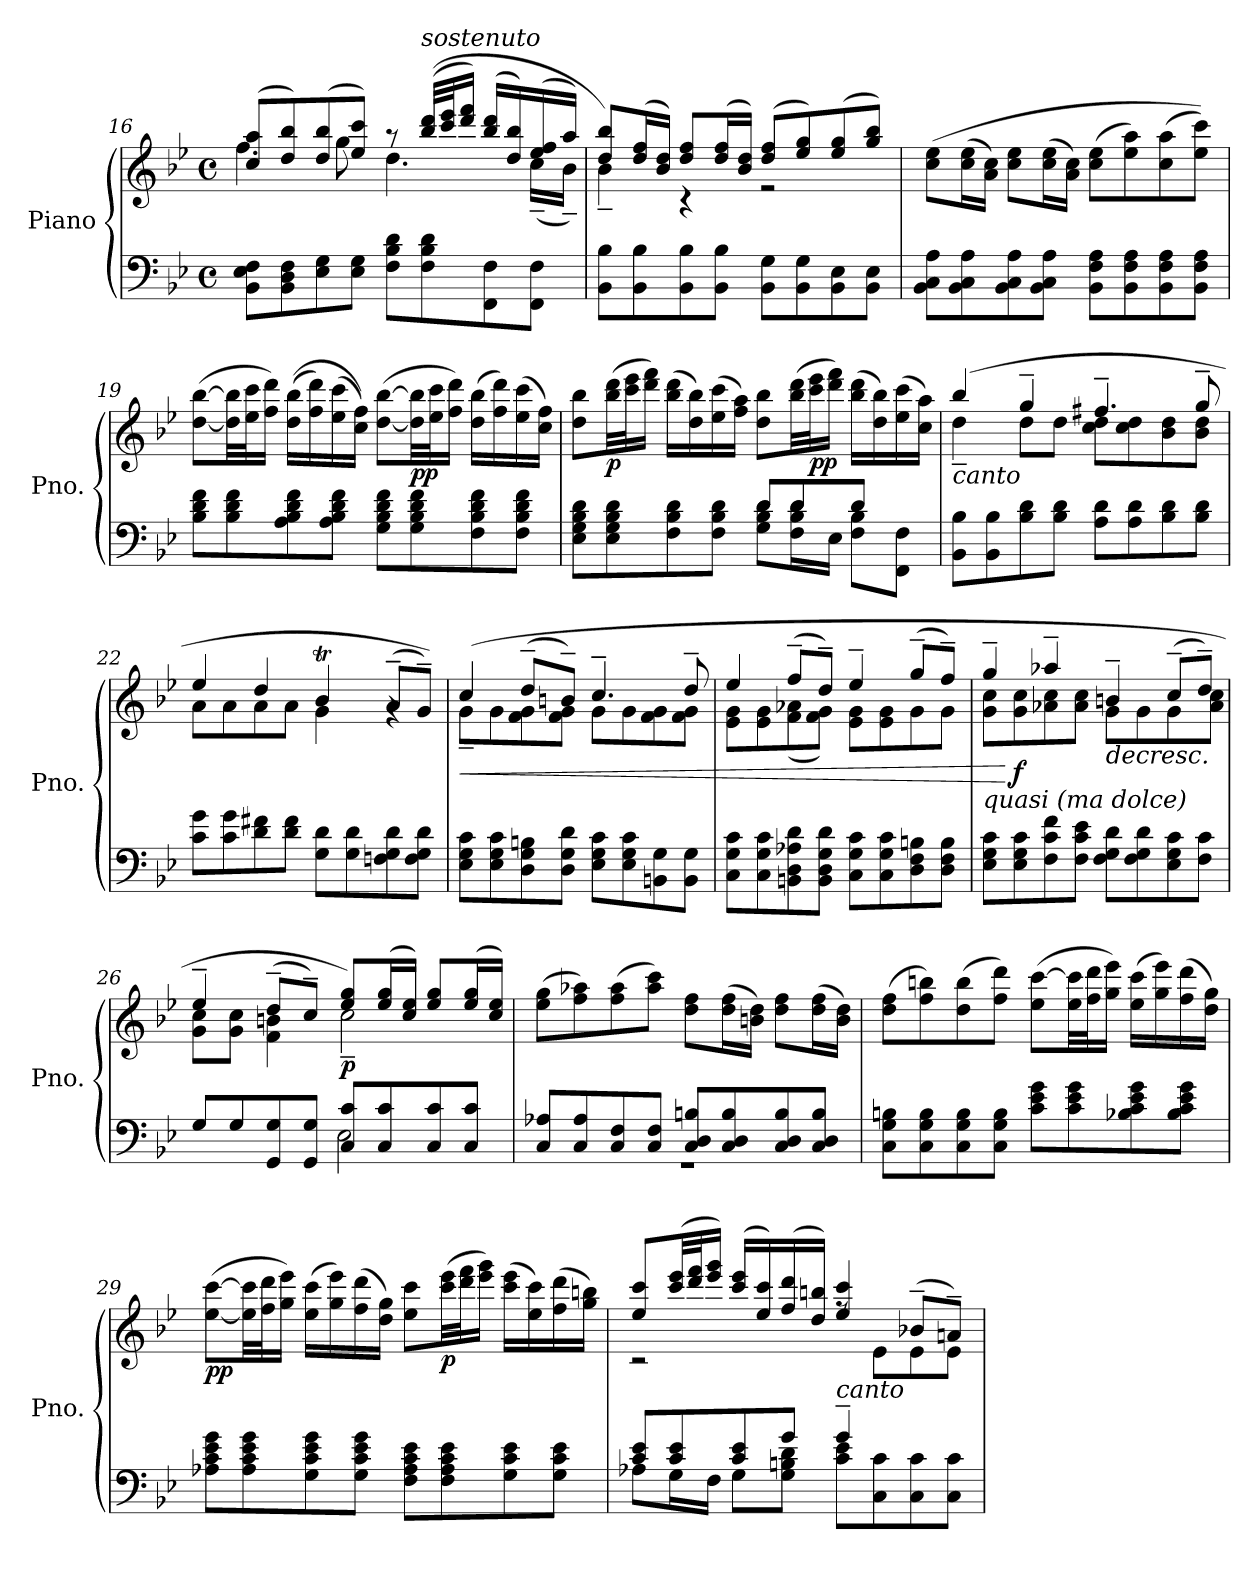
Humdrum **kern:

**kern	**kern	**dynam
*part1	*part1	*part1
*staff2	*staff1	*staff1/2
*I"Piano	*	*
*I'Pno.	*	*
*clefF4	*clefG2	*
*k[b-e-]	*k[b-e-]	*
*M4/4	*M4/4	*
*met(c)	*met(c)	*
=16	=16	=16
*	*^	*
8BB-\ 8E-\ 8F\L	(8cc/ 8aa/L	4.ff\	.
8BB-\ 8D\ 8F\	8dd/ 8bb-/)	.	.
8E-\ 8G\	(8dd/ 8bb-/	.	.
8E-\ 8G\J	8ee-/ 8ccc/J)	8gg\	.
8F\ 8B-\ 8d\L	8raa	4.dd\	.
!	!LO:TX:a:i:t=sostenuto	!	!
8F\ 8B-\ 8d\	((32bb-/ 32ddd/LLL	.	.
.	32ccc/ 32eee-/J	.	.
.	16ddd/ 16fff/JJ)	.	.
8FF\ 8F\	(16bb-/ 16ddd/LL	.	.
.	16dd/ 16bb-/)	.	.
8FF\ 8F\J	(16ee-/ 16ff/	(16cc~\LL	.
.	16aa/JJ)	16b-~\JJ)	.
!!LO:LB:g=z	!!
=17	=17	=17	=17
8BB-\ 8B-\L	8dd/ 8bb-/L)	4b-~\	.
8BB-\ 8B-\	(16dd/ 16ff/L	.	.
.	16b-/ 16dd/JJ)	.	.
8BB-\ 8B-\	8dd/ 8ff/L	4r	.
8BB-\ 8B-\J	(16dd/ 16ff/L	.	.
.	16b-/ 16dd/JJ)	.	.
8BB-\ 8G\L	(8dd/ 8ff/L	2r	.
8BB-\ 8G\	8ee-/ 8gg/)	.	.
8BB-\ 8E-\	(8ee-/ 8gg/	.	.
8BB-\ 8E-\J	8gg/ 8bb-/J)	.	.
*	*v	*v	*
=18	=18	=18
8BB-\ 8C\ 8A\L	(8cc\ 8ee-\L	.
8BB-\ 8C\ 8A\	(16cc\ 16ee-\L	.
.	16a\ 16cc\JJ)	.
8BB-\ 8C\ 8A\	8cc\ 8ee-\L	.
8BB-\ 8C\ 8A\J	(16cc\ 16ee-\L	.
.	16a\ 16cc\JJ)	.
8BB-\ 8F\ 8A\L	(8cc\ 8ee-\L	.
8BB-\ 8F\ 8A\	8ee-\ 8aa\)	.
8BB-\ 8F\ 8A\	(8cc\ 8aa\	.
8BB-\ 8F\ 8A\J	8ee-\ 8ccc\J))	.
=19	=19	=19
8B-\ 8d\ 8f\L	([8dd\ [8bb-\L	.
8B-\ 8d\ 8f\	32dd\] 32bb-\]LL	.
.	32ee-\ 32ccc\J	.
.	16ff\ 16ddd\JJ)	.
8A\ 8B-\ 8d\ 8f\	((16dd\ 16bb-\LL	.
.	16ff\ 16ddd\)	.
8A\ 8B-\ 8d\ 8f\J	(16ee-\ 16ccc\	.
.	16cc\ 16ff\JJ))	.
8G\ 8B-\ 8d\ 8f\L	([8dd\ [8bb-\L	.
!	!	!LO:DY:b
8G\ 8B-\ 8d\ 8f\	32dd\] 32bb-\]LL	pp
.	32ee-\ 32ccc\J	.
.	16ff\ 16ddd\JJ)	.
8F\ 8B-\ 8d\ 8f\	(16dd\ 16bb-\LL	.
.	16ff\ 16ddd\)	.
8F\ 8B-\ 8d\ 8f\J	(16ee-\ 16ccc\	.
.	16cc\ 16ff\JJ)	.
!!LO:LB:g=z
=20	=20	=20
*^	*	*
8E-\ 8G\ 8B-\ 8d\L	2ryy	8dd\ 8bb-\L	.
!	!	!	!LO:DY:b
8E-\ 8G\ 8B-\ 8d\	.	(32bb-\ 32ddd\LL	p
.	.	32ccc\ 32eee-\J	.
.	.	16ddd\ 16fff\JJ)	.
8F\ 8B-\ 8d\	.	(16bb-\ 16ddd\LL	.
.	.	16dd\ 16bb-\)	.
8F\ 8B-\ 8d\J	.	(16ee-\ 16ccc\	.
.	.	16ff\ 16aa\JJ)	.
8G\ 8B-\ 8d\L	8d/L	8dd\ 8bb-\L	.
16F\ 16B-\ 16d\L	8d/	(32bb-\ 32ddd\LL	.
!	!	!	!LO:DY:b
.	.	32ccc\ 32eee-\J	pp
16E-\JJ	.	16ddd\ 16fff\JJ)	.
8F\ 8B-\L	8d/J	(16bb-\ 16ddd\LL	.
.	.	16dd\ 16bb-\)	.
8FF\ 8F\J	8ryy	(16ee-\ 16ccc\	.
.	.	16cc\ 16aa\JJ)	.
*v	*v	*	*
=21	=21	=21
*	*^	*
!	!LO:TX:b:i:t=canto	!	!
8BB-\ 8B-\L	(4bb-/	4dd~\	.
8BB-\ 8B-\	.	.	.
8B-\ 8d\	4gg~/	8dd\L	.
8B-\ 8d\J	.	8dd\J	.
8A\ 8d\L	4.ff#X~/	8cc\ 8dd\L	.
8A\ 8d\	.	8cc\ 8dd\	.
8B-\ 8d\	.	8b-\ 8dd\	.
8B-\ 8d\J	8gg~/	8b-\ 8dd\J	.
=22	=22	=22	=22
*^	*	*	*
1ryy	8c\ 8g\L	4ee-/	8a\L	.
.	8c\ 8g\	.	8a\	.
.	8d\ 8f#X\	4dd/	8a\	.
.	8d\ 8f#\J	.	8a\J	.
.	8G\ 8d\L	4b-T/	4g\	.
.	8G\ 8d\	.	.	.
.	8Fn\ 8G\ 8d\	(8a~/L	4rg	.
.	8F\ 8G\ 8d\J	8g~/J))	.	.
!!LO:LB:g=z	!!
=23	=23	=23	=23	=23
!	!	!	!	!LO:HP:b
*v	*v	*	*	*
8E-\ 8G\ 8c\L	(4cc/	8g~\L	<
8E-\ 8G\ 8c\	.	8g\	.
8D\ 8G\ 8Bn\	(8dd~/L	8f\ 8g\	.
8D\ 8G\ 8d\J	8bn~/J)	8f\ 8g\J	.
8E-\ 8G\ 8c\L	4.cc~/	8g\L	.
8E-\ 8G\ 8c\	.	8g\	.
8BBn\ 8G\	.	8f\ 8g\	.
8BB\ 8G\J	8dd~/	8f\ 8g\J	.
=24	=24	=24	=24
8C\ 8G\ 8c\L	4ee-/	8e-\ 8g\L	.
8C\ 8G\ 8c\	.	8e-\ 8g\	.
8BBn\ 8D\ 8A-X\ 8d\	(8ff~/L	(>8f\ 8a-X\	.
8BB\ 8D\ 8G\ 8d\J	8dd~/J)	8f\ 8g\J)	.
8C\ 8G\ 8c\L	4ee-~/	8e-\ 8g\L	.
8C\ 8G\ 8c\	.	8e-\ 8g\	.
8D\ 8F\ 8Bn\	(8gg~/L	8g\	.
8D\ 8F\ 8B\J	8ff~/J)	8g\J	.
=25	=25	=25	=25
!	!LO:TX:b:i:t=quasi    (ma dolce)	!	!
8E-\ 8G\ 8c\L	4gg~/	8g\ 8cc\L	.
!	!	!	!LO:DY:n=1:b
8E-\ 8G\ 8c\	.	8g\ 8cc\	[ f
8F\ 8c\ 8f\	4aa-X~/	8a-X\ 8cc\	.
8F\ 8c\ 8e-\J	.	8a-\ 8cc\J	.
!	!	!	!LO:HP:b
8F\ 8G\ 8d\L	4bn~/	8g\L	>
8F\ 8G\ 8d\	.	8g\	.
8E-\ 8G\ 8c\	(>8cc~/L	8g\	.
8F\ 8c\J	8dd~/J)	8a-\ 8cc\J	.
!!LO:PB:g=z	!!
=26	=26	=26	=26
*^	*	*	*
8G/L	2ryy	4ee-~/	8g\ 8cc\L	.
8G/	.	.	8g\ 8cc\J	.
8GG/ 8G/	.	(8dd~/L	4f\ 4bn\	.
8GG/ 8G/J	.	8cc~/J)	.	.
!	!	!	!	!LO:DY:b
8C/ 8c/L	2E-\	8ee-/ 8gg/L)	2cc~\	p
8C/ 8c/	.	(16ee-/ 16gg/L	.	.
.	.	16cc/ 16ee-/JJ)	.	.
8C/ 8c/	.	8ee-/ 8gg/L	.	.
8C/ 8c/J	.	(16ee-/ 16gg/L	.	.
.	.	16cc/ 16ee-/JJ)	.	.
*v	*v	*	*	*
*	*v	*v	*
.	.	]
=27	=27	=27
*^	*	*
8C/ 8A-X/L	1r	(8ee-\ 8gg\L	.
8C/ 8A-/	.	8ff\ 8aa-X\)	.
8C/ 8F/	.	(8ff\ 8aa-\	.
8C/ 8F/J	.	8aa-\ 8ccc\J)	.
8C/ 8D/ 8Bn/L	.	8dd\ 8ff\L	.
8C/ 8D/ 8B/	.	(16dd\ 16ff\L	.
.	.	16bn\ 16dd\JJ)	.
8C/ 8D/ 8B/	.	8dd\ 8ff\L	.
8C/ 8D/ 8B/J	.	(16dd\ 16ff\L	.
.	.	16b\ 16dd\JJ)	.
*v	*v	*	*
=28	=28	=28
8C\ 8G\ 8Bn\L	(8dd\ 8ff\L	.
8C\ 8G\ 8B\	8ff\ 8bbn\)	.
8C\ 8G\ 8B\	(8dd\ 8bb\	.
8C\ 8G\ 8B\J	8ff\ 8ddd\J)	.
8c\ 8e-\ 8g\L	(8ee-\ [8ccc\L	.
8c\ 8e-\ 8g\	32ee-\ 32ccc\]LL	.
.	32ff\ 32ddd\J	.
.	16gg\ 16eee-\JJ)	.
8B-X\ 8c\ 8e-\ 8g\	(16ee-\ 16ccc\LL	.
.	16gg\ 16eee-\)	.
8B-\ 8c\ 8e-\ 8g\J	(16ff\ 16ddd\	.
.	16dd\ 16gg\JJ)	.
!!LO:LB:g=z
=29	=29	=29
!	!	!LO:DY:b
8A-X\ 8c\ 8e-\ 8g\L	([8ee-\ [8ccc\L	pp
8A-\ 8c\ 8e-\ 8g\	32ee-\] 32ccc\]LL	.
.	32ff\ 32ddd\J	.
.	16gg\ 16eee-\JJ)	.
8G\ 8c\ 8e-\ 8g\	(16ee-\ 16ccc\LL	.
.	16gg\ 16eee-\)	.
8G\ 8c\ 8e-\ 8g\J	(16ff\ 16ddd\	.
.	16dd\ 16gg\JJ)	.
8F\ 8A-\ 8c\ 8e-\L	8ee-\ 8ccc\L	.
!	!	!LO:DY:b
8F\ 8A-\ 8c\ 8e-\	(32ccc\ 32eee-\LL	p
.	32ddd\ 32fff\J	.
.	16eee-\ 16ggg\JJ)	.
8G\ 8c\ 8e-\	(16ccc\ 16eee-\LL	.
.	16ee-\ 16ccc\)	.
8G\ 8c\ 8e-\J	(16ff\ 16ddd\	.
.	16gg\ 16bbn\JJ)	.
=30	=30	=30
*^	*^	*
8c/ 8e-/L	8A-X\L	8ee-/ 8ccc/L	2r	.
8c/ 8e-/	16G\L	(32ccc/ 32eee-/LL	.	.
.	.	32ddd/ 32fff/J	.	.
.	16F\JJ	16eee-/ 16ggg/JJ)	.	.
8c/ 8e-/	8G\L	(16ccc/ 16eee-/LL	.	.
.	.	16ee-/ 16ccc/)	.	.
8g/J	8G\ 8Bn\ 8d\J	(16ff/ 16ddd/	.	.
.	.	16dd/ 16bbn/JJ)	.	.
!LO:TX:a:i:t=canto	!	!	!	!
4g~/	8c\ 8e-\L	4ee-/ 4ccc/	8rff	.
.	8C\ 8c\	.	8e-\L	.
4reyy	8C\ 8c\	(8b-X~/L	8e-\	.
.	8C\ 8c\J	8an~/J)	8e-\J	.
*v	*v	*	*	*
*	*v	*v	*
=	=	=
*-	*-	*-
